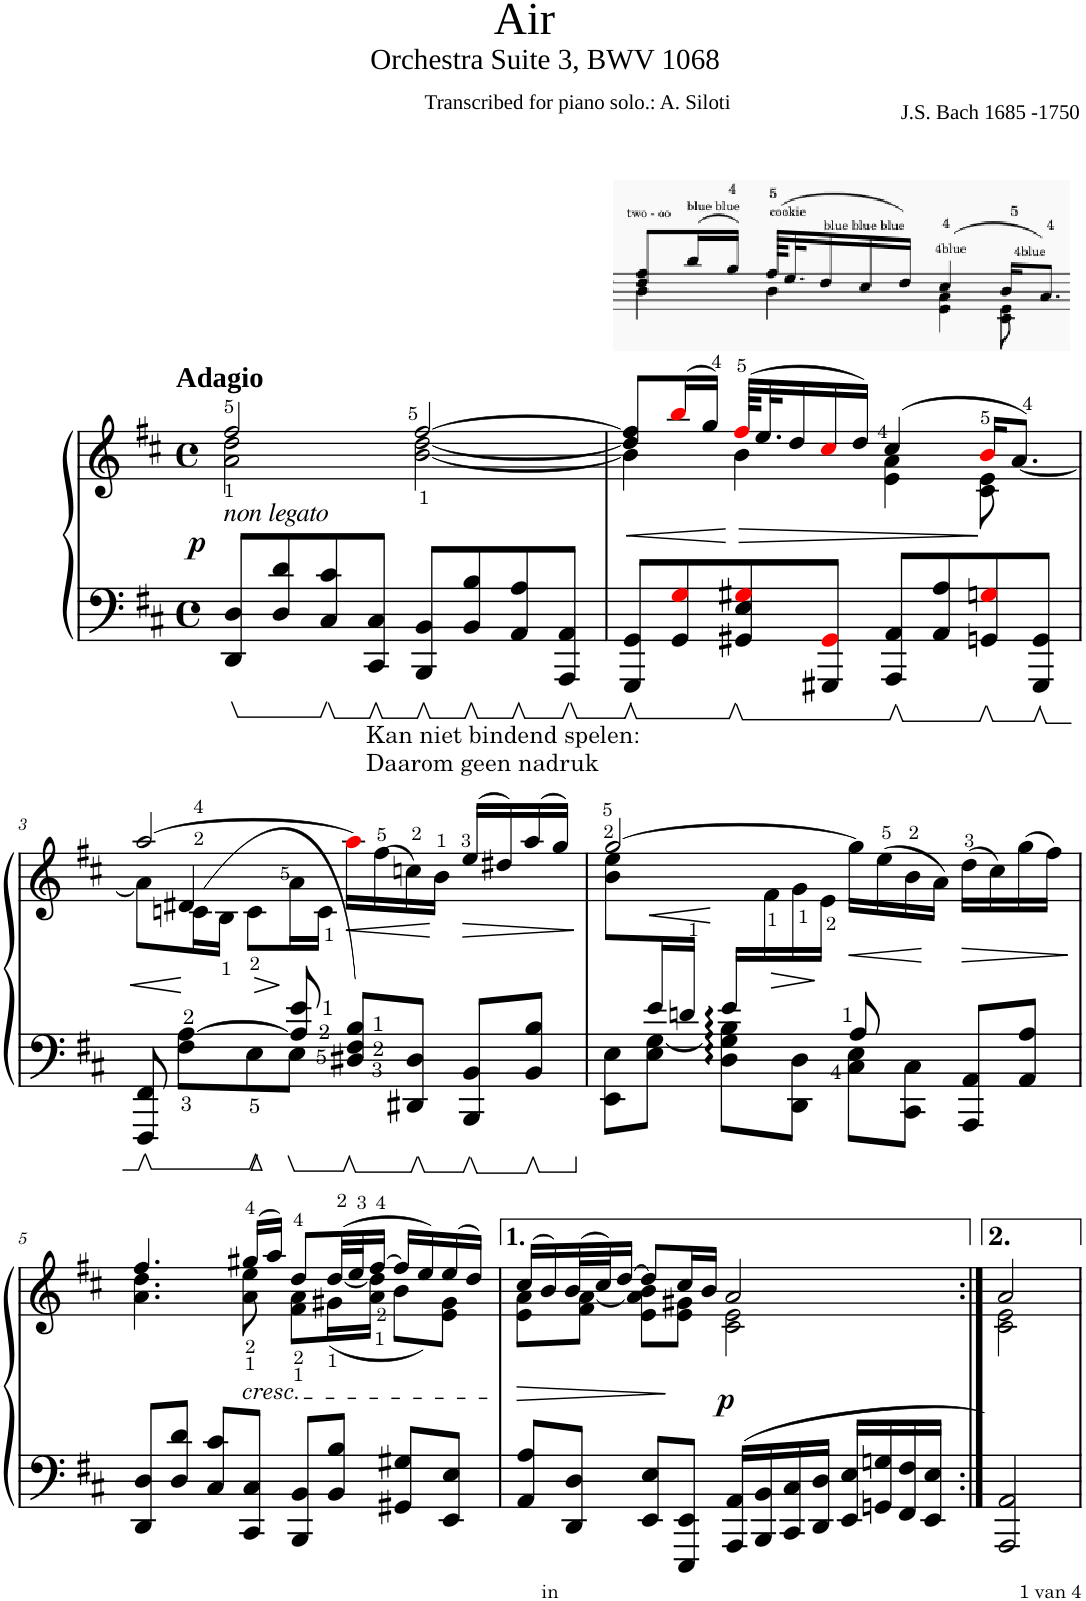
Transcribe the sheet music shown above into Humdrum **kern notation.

**kern	**kern	**dynam
*part1	*part1	*part1
*staff2	*staff1	*staff1/2
*I"Piano	*	*
*I'Pno.	*	*
*stria5	*	*
*clefF4	*clefG2	*
*k[f#c#]	*k[f#c#]	*
*M4/4	*M4/4	*
*met(c)	*met(c)	*
=1	=1	=1
*	*^	*
!	!LO:TX:a:B:t=Adagio	!	!
!LO:TX:a:i:t=non legato	!	!	!
!	!	!	!LO:DY:a=2
8DD/ 8D/L	2a\ 2dd\	2ff#/	p
8D/ 8d/	.	.	.
8C#/ 8c#/	.	.	.
8CC#/ 8C#/J	.	.	.
8BBB/ 8BB/L	[<2b\ [<2dd\	[>2ff#/	.
8BB/ 8B/	.	.	.
8AA/ 8A/	.	.	.
8AAA/ 8AA/J	.	.	.
=2	=2	=2	=2
!	!	!	!LO:HP:b
8GGG/ 8GG/L	8dd/] 8ff#/]L	4b\]	<
8GG/ 8Gi/	(16bbi/L	.	.
.	16gg/JJ)	.	.
!	!	!	!LO:HP:n=1:b
8GG#X/ 8E/ 8G#Xi/	(64ff#i/KLLL	4b\	[ >
.	32.ee/L)	.	.
.	16dd/	.	.
8GGG#X/ 8GG#i/J	16cc#i/	.	.
.	16dd/JJ	.	.
8AAA/ 8AA/L	(4cc#/	4e\ 4a\	.
8AA/ 8A/	.	.	.
8GGn/ 8Gni/	16bi/KL)	8c#\ 8e\	]
.	[<8.a/J	.	.
8GGG#/ 8GG/J	.	8ryy	.
!!LO:LB:g=z
=3	=3	=3	=3
*^	*	*^	*
8FFF#/ 8FF#/	8ryy	[2aa/	8a\L]	8ryy	.
8F#\L	[>4A\	.	(16cn\L	4d#X/	.
.	.	.	16B\JJ	.	.
8E\	.	.	8c\L	.	.
8E\J	8A/] 8e/	.	16a\L	2ryy	.
.	.	.	16c\JJ	.	.
!	!	!LO:TX:a:t=Kan niet bindend spelen&colon;	!	!	!
!	!	!LO:TX:a:t=Daarom geen nadruk	!	!	!
!	!	!	!	!	!LO:HP:b
8D#X/ 8F#/ 8B/L)	2ryy	16aai\LL]	4ryy	.	<
.	.	(16ff#\	.	.	.
8DD#X/ 8D#/J	.	16ccn\)	.	.	.
.	.	16b\JJ	.	.	.
!	!	!	!	!	!LO:HP:n=1:b
8BBB/ 8BB/L	.	16ryy	(>16ee/LL	.	[ >
.	.	16ryy	16dd#X/)	.	.
8BB/ 8B/J	.	16ryy	(>16aa/	8ryy	.
.	.	16ryy	16gg/JJ)	.	.
*v	*v	*	*	*	*
*	*v	*v	*v	*
.	.	]
=4	=4	=4
*^	*^	*
*	*^	*	*	*
8ryy	8EE\ 8E\L	2ryy	[2gg/	8b\> 8ee\>L	.
16e/L	8E\ [<8G\J	.	.	8.ryy	.
16dn/JJ	.	.	.	.	.
16e/LL	8D\ 8G\] 8B\L	.	.	.	.
2ryy	.	.	.	16f#\	.
.	8DD\ 8D\J	.	.	16g\	.
.	.	.	.	16e\JJ	.
!	!	!	!	!	!LO:HP:b
.	8C#\ 8E\L	8A/	16gg\LL]	2ryy	<
.	.	.	(16ee\	.	.
.	8CC#\ 8C#\J	4.ryy	16b\)	.	.
.	.	.	16a\JJ	.	[
!	!	!	!	!	!LO:HP:b
.	8AAA/ 8AA/L	.	(16dd\LL	.	>
8.ryy	.	.	16cc#\)	.	.
.	8AA/ 8A/J	.	(16gg\	.	.
.	.	.	16ff#\JJ)	.	.
*v	*v	*v	*	*	*
*	*v	*v	*
.	.	]
!!LO:LB:g=z
=5	=5	=5
*	*^	*
8DD/ 8D/L	4.ff#/	4.a\ 4.dd\	.
8D/ 8d/J	.	.	.
8C#/ 8c#/L	.	.	.
!	!LO:TX:b:i:t=cresc.	!	!
8CC#/ 8C#/J	(16gg#X/LL	8a\ 8ee\	.
.	16aa/JJ)	.	.
8BBB/ 8BB/L	8dd/L	8f#\ 8a\L	.
8BB/ 8B/J	([<32dd/LL	(16g#X\L	.
.	32ee/J)	.	.
.	[16ff#/JJ	16a\ 16dd\]JJ)	.
8GG#X/ 8G#X/L	16ff#/LL]	8b\L	.
.	16ee/	.	.
8EE/ 8E/J	(16ee/	8e\ 8g#\J	.
.	16dd/JJ)	.	.
=6	=6	=6	=6
!	!	!	!LO:HP:b
8AA/ 8A/L	(16cc#/LL	8e\ 8a\L	>
.	16b/)	.	.
8DD/ 8D/J	(32b/L	8f#\ [8a\J	.
.	32cc#/J)	.	.
.	[16dd/JJ	.	.
8EE/ 8E/L	8dd/L]	8e\ 8a\] 8b\L	.
8EEE/ 8EE/J	16cc#/L	8e\ 8g#X\J	]
.	16b/JJ	.	.
!	!	!	!LO:DY:a=2
16AAA/ 16AA/LL	2a/	2c#\ 2e\	p
16BBB/ 16BB/	.	.	.
16CC#/ 16C#/	.	.	.
16DD/ 16D/JJ	.	.	.
16EE/ 16E/LL	.	.	.
16GGn/ 16Gn/	.	.	.
16FF#/ 16F#/	.	.	.
16EE/ 16E/JJ	.	.	.
=7:|!	=7:|!	=7:|!	=7:|!
2AAA/ 2AA/	2a/	2c#\ 2e\	.
*	*v	*v	*
=	=	=
*-	*-	*-
